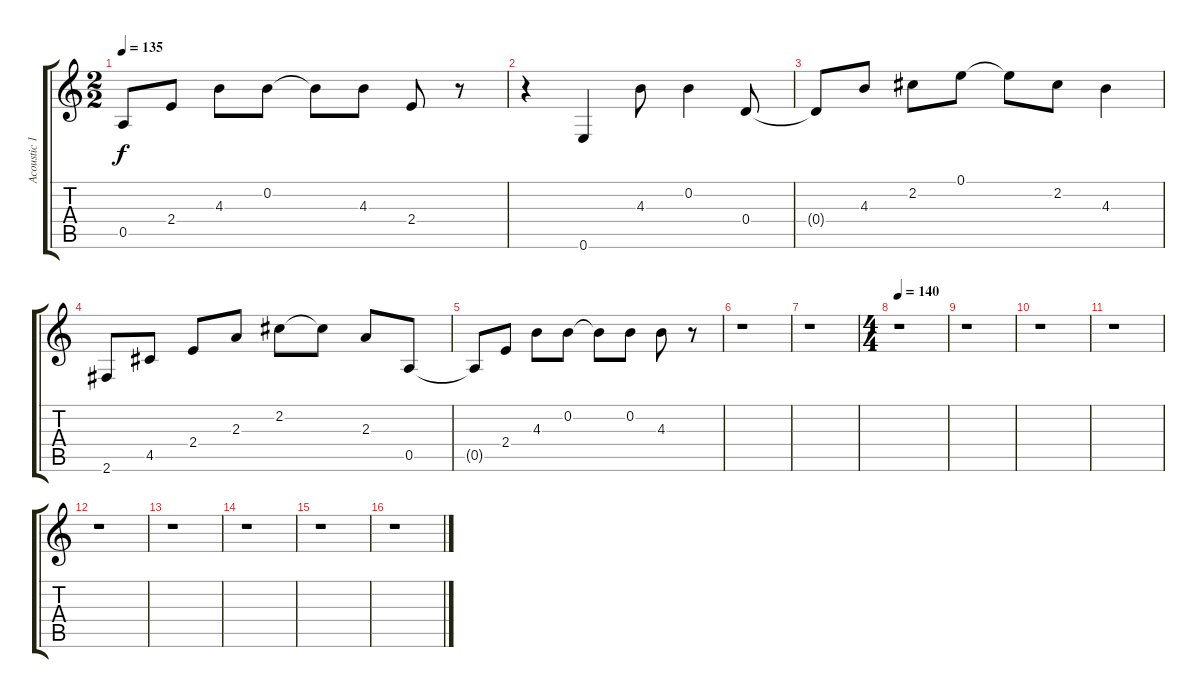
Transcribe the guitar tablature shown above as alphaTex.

\track ("Acoustic 1" "Acoustic 1") {instrument acousticguitarsteel}
\staff {score tabs}
\tuning (E4 B3 G3 D3 A2 E2) {hide}
\ts (2 2)
\tempo 135
\clef g2
\ks c
0.5{t}.8{dy f} 2.4.8 4.3.8 0.2.8 0.2{t}.8 4.3.8 2.4.8 r.8 |
r.4 0.6.4 4.3.8 0.2.4 0.4.8 |
0.4{t}.8 4.3.8 2.2.8 0.1.8 0.1{t}.8 2.2.8 4.3.4 |
2.6.8 4.5.8 2.4.8 2.3.8 2.2.8 2.2{t}.8 2.3.8 0.5.8 |
0.5{t}.8 2.4.8 4.3.8 0.2.8 0.2{t}.8 0.2.8 4.3.8 r.8 |
r.1 |
r.1 |
\ts (4 4)
\tempo 140
r.1 |
r.1 |
r.1 |
r.1 |
r.1 |
r.1 |
r.1 |
r.1 |
r.1
